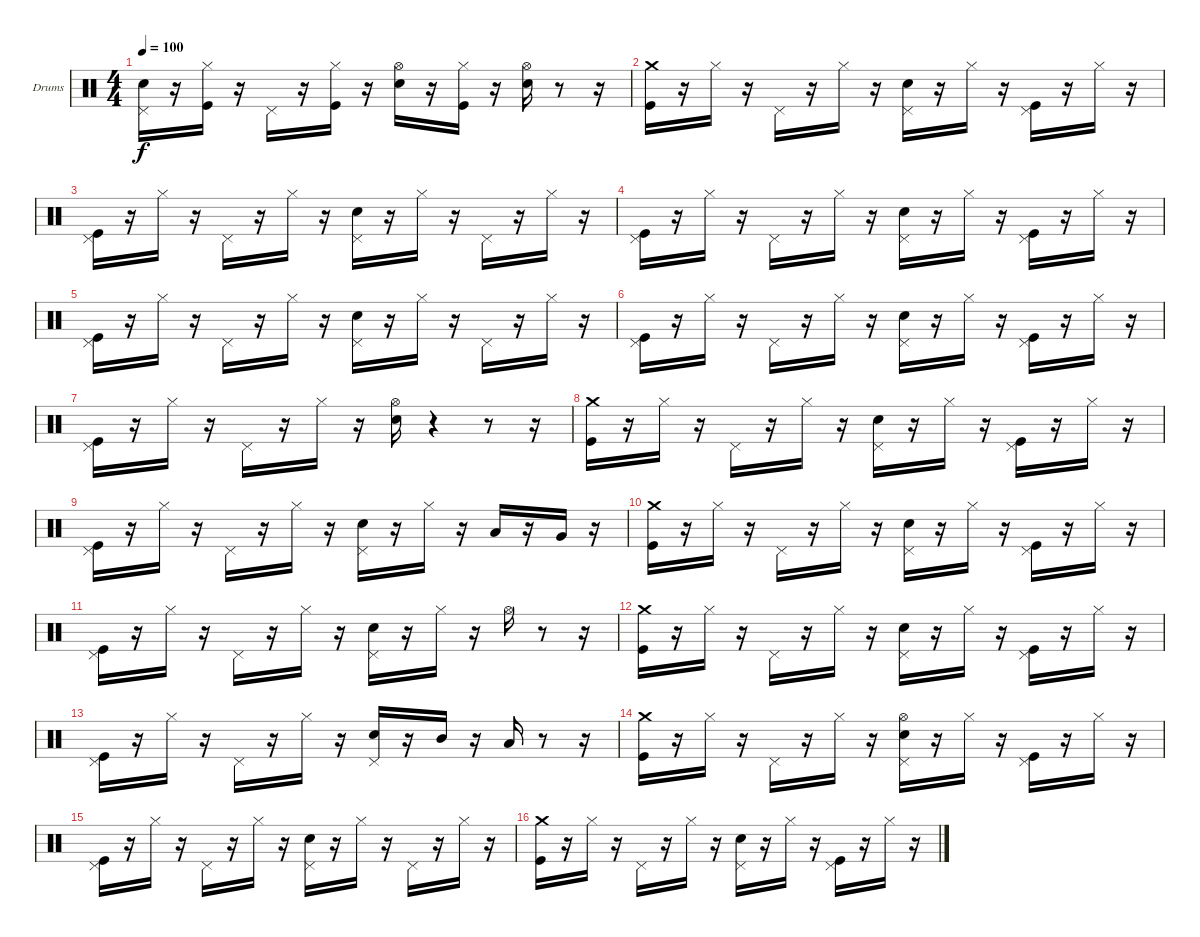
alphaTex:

\defaultSystemsLayout 4
\bracketExtendMode groupsimilarinstruments
\firstSystemTrackNameOrientation horizontal
\otherSystemsTrackNameOrientation horizontal
\track ("Drumkit" "Drums") {instrument percussion}
\staff {score}
\articulation defaults
\ts (4 4)
\tempo 100
\clef neutral
\scale
0.333333
\ks c
("Snare (hit) 2" "Pedal Hi-Hat (hit)").16{dy f} r.16 ("Kick (hit)" "Hi-Hat (closed)").16 r.16 "Pedal Hi-Hat (hit)".16 r.16 ("Kick (hit)" "Hi-Hat (closed)").16 r.16 ("Snare (hit) 2" "Hi-Hat (open)").16 r.16 ("Kick (hit)" "Hi-Hat (closed)").16 r.16 ("Snare (hit) 2" "Hi-Hat (open)").16 r.8 r.16 |
\scale
0.333333 ("Kick (hit)" "Crash medium (hit)").16 r.16 "Hi-Hat (closed)".16 r.16 "Pedal Hi-Hat (hit)".16 r.16 "Hi-Hat (closed)".16 r.16 ("Snare (hit) 2" "Pedal Hi-Hat (hit)").16 r.16 "Hi-Hat (closed)".16 r.16 ("Pedal Hi-Hat (hit)" "Kick (hit)").16 r.16 "Hi-Hat (closed)".16 r.16 |
\scale
0.333333 ("Kick (hit)" "Pedal Hi-Hat (hit)").16 r.16 "Hi-Hat (closed)".16 r.16 "Pedal Hi-Hat (hit)".16 r.16 "Hi-Hat (closed)".16 r.16 ("Snare (hit) 2" "Pedal Hi-Hat (hit)").16 r.16 "Hi-Hat (closed)".16 r.16 "Pedal Hi-Hat (hit)".16 r.16 "Hi-Hat (closed)".16 r.16 |
\scale
0.333333 ("Kick (hit)" "Pedal Hi-Hat (hit)").16 r.16 "Hi-Hat (closed)".16 r.16 "Pedal Hi-Hat (hit)".16 r.16 "Hi-Hat (closed)".16 r.16 ("Snare (hit) 2" "Pedal Hi-Hat (hit)").16 r.16 "Hi-Hat (closed)".16 r.16 ("Kick (hit)" "Pedal Hi-Hat (hit)").16 r.16 "Hi-Hat (closed)".16 r.16 |
\scale
0.333333 ("Pedal Hi-Hat (hit)" "Kick (hit)").16 r.16 "Hi-Hat (closed)".16 r.16 "Pedal Hi-Hat (hit)".16 r.16 "Hi-Hat (closed)".16 r.16 ("Pedal Hi-Hat (hit)" "Snare (hit) 2").16 r.16 "Hi-Hat (closed)".16 r.16 "Pedal Hi-Hat (hit)".16 r.16 "Hi-Hat (closed)".16 r.16 |
\scale
0.333333 ("Kick (hit)" "Pedal Hi-Hat (hit)").16 r.16 "Hi-Hat (closed)".16 r.16 "Pedal Hi-Hat (hit)".16 r.16 "Hi-Hat (closed)".16 r.16 ("Snare (hit) 2" "Pedal Hi-Hat (hit)").16 r.16 "Hi-Hat (closed)".16 r.16 ("Pedal Hi-Hat (hit)" "Kick (hit)").16 r.16 "Hi-Hat (closed)".16 r.16 |
\scale
0.333333 ("Pedal Hi-Hat (hit)" "Kick (hit)").16 r.16 "Hi-Hat (closed)".16 r.16 "Pedal Hi-Hat (hit)".16 r.16 "Hi-Hat (closed)".16 r.16 ("Hi-Hat (open)" "Snare (hit) 2").16 r.4 r.8 r.16 |
\scale
0.333333 ("Crash medium (hit)" "Kick (hit)").16 r.16 "Hi-Hat (closed)".16 r.16 "Pedal Hi-Hat (hit)".16 r.16 "Hi-Hat (closed)".16 r.16 ("Snare (hit) 2" "Pedal Hi-Hat (hit)").16 r.16 "Hi-Hat (closed)".16 r.16 ("Kick (hit)" "Pedal Hi-Hat (hit)").16 r.16 "Hi-Hat (closed)".16 r.16 |
\scale
0.333333 ("Kick (hit)" "Pedal Hi-Hat (hit)").16 r.16 "Hi-Hat (closed)".16 r.16 "Pedal Hi-Hat (hit)".16 r.16 "Hi-Hat (closed)".16 r.16 ("Snare (hit) 2" "Pedal Hi-Hat (hit)").16 r.16 "Hi-Hat (closed)".16 r.16 "Low Tom (hit)".16 r.16 "Very Low Tom (hit)".16 r.16 |
\scale
0.333333 ("Kick (hit)" "Crash medium (hit)").16 r.16 "Hi-Hat (closed)".16 r.16 "Pedal Hi-Hat (hit)".16 r.16 "Hi-Hat (closed)".16 r.16 ("Snare (hit) 2" "Pedal Hi-Hat (hit)").16 r.16 "Hi-Hat (closed)".16 r.16 ("Kick (hit)" "Pedal Hi-Hat (hit)").16 r.16 "Hi-Hat (closed)".16 r.16 |
\scale
0.333333 ("Kick (hit)" "Pedal Hi-Hat (hit)").16 r.16 "Hi-Hat (closed)".16 r.16 "Pedal Hi-Hat (hit)".16 r.16 "Hi-Hat (closed)".16 r.16 ("Snare (hit) 2" "Pedal Hi-Hat (hit)").16 r.16 "Hi-Hat (closed)".16 r.16 "Hi-Hat (open)".16 r.8 r.16 |
\scale
0.333333 ("Kick (hit)" "Crash medium (hit)").16 r.16 "Hi-Hat (closed)".16 r.16 "Pedal Hi-Hat (hit)".16 r.16 "Hi-Hat (closed)".16 r.16 ("Snare (hit) 2" "Pedal Hi-Hat (hit)").16 r.16 "Hi-Hat (closed)".16 r.16 ("Kick (hit)" "Pedal Hi-Hat (hit)").16 r.16 "Hi-Hat (closed)".16 r.16 |
\scale
0.333333 ("Kick (hit)" "Pedal Hi-Hat (hit)").16 r.16 "Hi-Hat (closed)".16 r.16 "Pedal Hi-Hat (hit)".16 r.16 "Hi-Hat (closed)".16 r.16 ("Snare (hit) 2" "Pedal Hi-Hat (hit)").16 r.16 "Mid Tom (hit)".16 r.16 "Low Tom (hit)".16 r.8 r.16 |
\scale
0.333333 ("Kick (hit)" "Crash medium (hit)").16 r.16 "Hi-Hat (closed)".16 r.16 "Pedal Hi-Hat (hit)".16 r.16 "Hi-Hat (closed)".16 r.16 ("Pedal Hi-Hat (hit)" "Snare (hit) 2" "Hi-Hat (open)").16 r.16 "Hi-Hat (closed)".16 r.16 ("Pedal Hi-Hat (hit)" "Kick (hit)").16 r.16 "Hi-Hat (closed)".16 r.16 |
\scale
0.333333 ("Kick (hit)" "Pedal Hi-Hat (hit)").16 r.16 "Hi-Hat (closed)".16 r.16 "Pedal Hi-Hat (hit)".16 r.16 "Hi-Hat (closed)".16 r.16 ("Snare (hit) 2" "Pedal Hi-Hat (hit)").16 r.16 "Hi-Hat (closed)".16 r.16 "Pedal Hi-Hat (hit)".16 r.16 "Hi-Hat (closed)".16 r.16 |
\scale
0.333333 ("Kick (hit)" "Crash medium (hit)").16 r.16 "Hi-Hat (closed)".16 r.16 "Pedal Hi-Hat (hit)".16 r.16 "Hi-Hat (closed)".16 r.16 ("Snare (hit) 2" "Pedal Hi-Hat (hit)").16 r.16 "Hi-Hat (closed)".16 r.16 ("Pedal Hi-Hat (hit)" "Kick (hit)").16 r.16 "Hi-Hat (closed)".16 r.16
